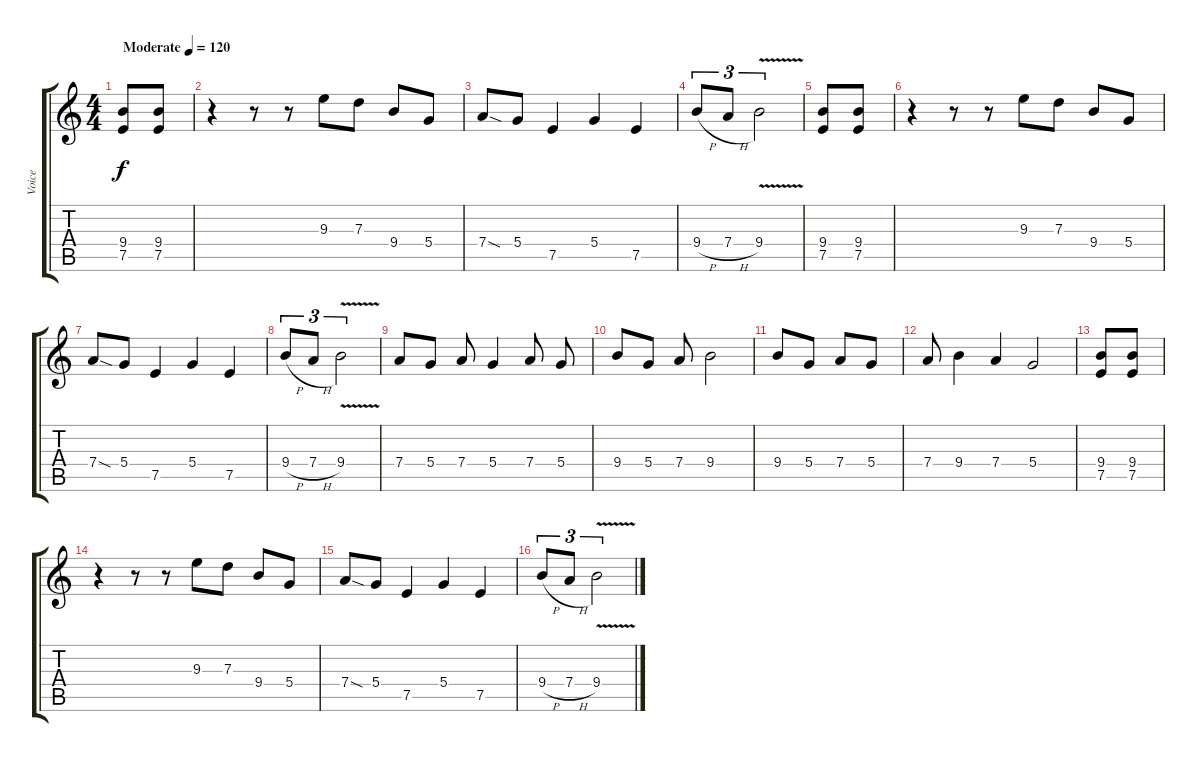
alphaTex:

\track ("Voice" "Voice") {instrument acousticguitarsteel}
\staff {score tabs}
\tuning (E4 B3 G3 D3 A2 E2) {hide}
\ts (4 4)
\tempo (120 "Moderate")
\clef g2
\ks c
(9.4 7.5).8{dy f instrument acousticguitarsteel} (9.4 7.5).8 |
r.4 r.8 r.8 9.3.8 7.3.8 9.4.8 5.4.8 |
7.4{sod}.8 5.4.8 7.5.4 5.4.4 7.5.4 |
9.4{h}.8{tu (3 2)} 7.4{h}.8{tu (3 2)} 9.4{v}.2{tu (3 2)} |
(9.4 7.5).8 (9.4 7.5).8 |
r.4 r.8 r.8 9.3.8 7.3.8 9.4.8 5.4.8 |
7.4{sod}.8 5.4.8 7.5.4 5.4.4 7.5.4 |
9.4{h}.8{tu (3 2)} 7.4{h}.8{tu (3 2)} 9.4{v}.2{tu (3 2)} |
7.4.8 5.4.8 7.4.8 5.4.4 7.4.8 5.4.8 |
9.4.8 5.4.8 7.4.8 9.4.2 |
9.4.8 5.4.8 7.4.8 5.4.8 |
7.4.8 9.4.4 7.4.4 5.4.2 |
(9.4 7.5).8 (9.4 7.5).8 |
r.4 r.8 r.8 9.3.8 7.3.8 9.4.8 5.4.8 |
7.4{sod}.8 5.4.8 7.5.4 5.4.4 7.5.4 |
9.4{h}.8{tu (3 2)} 7.4{h}.8{tu (3 2)} 9.4{v}.2{tu (3 2)}
